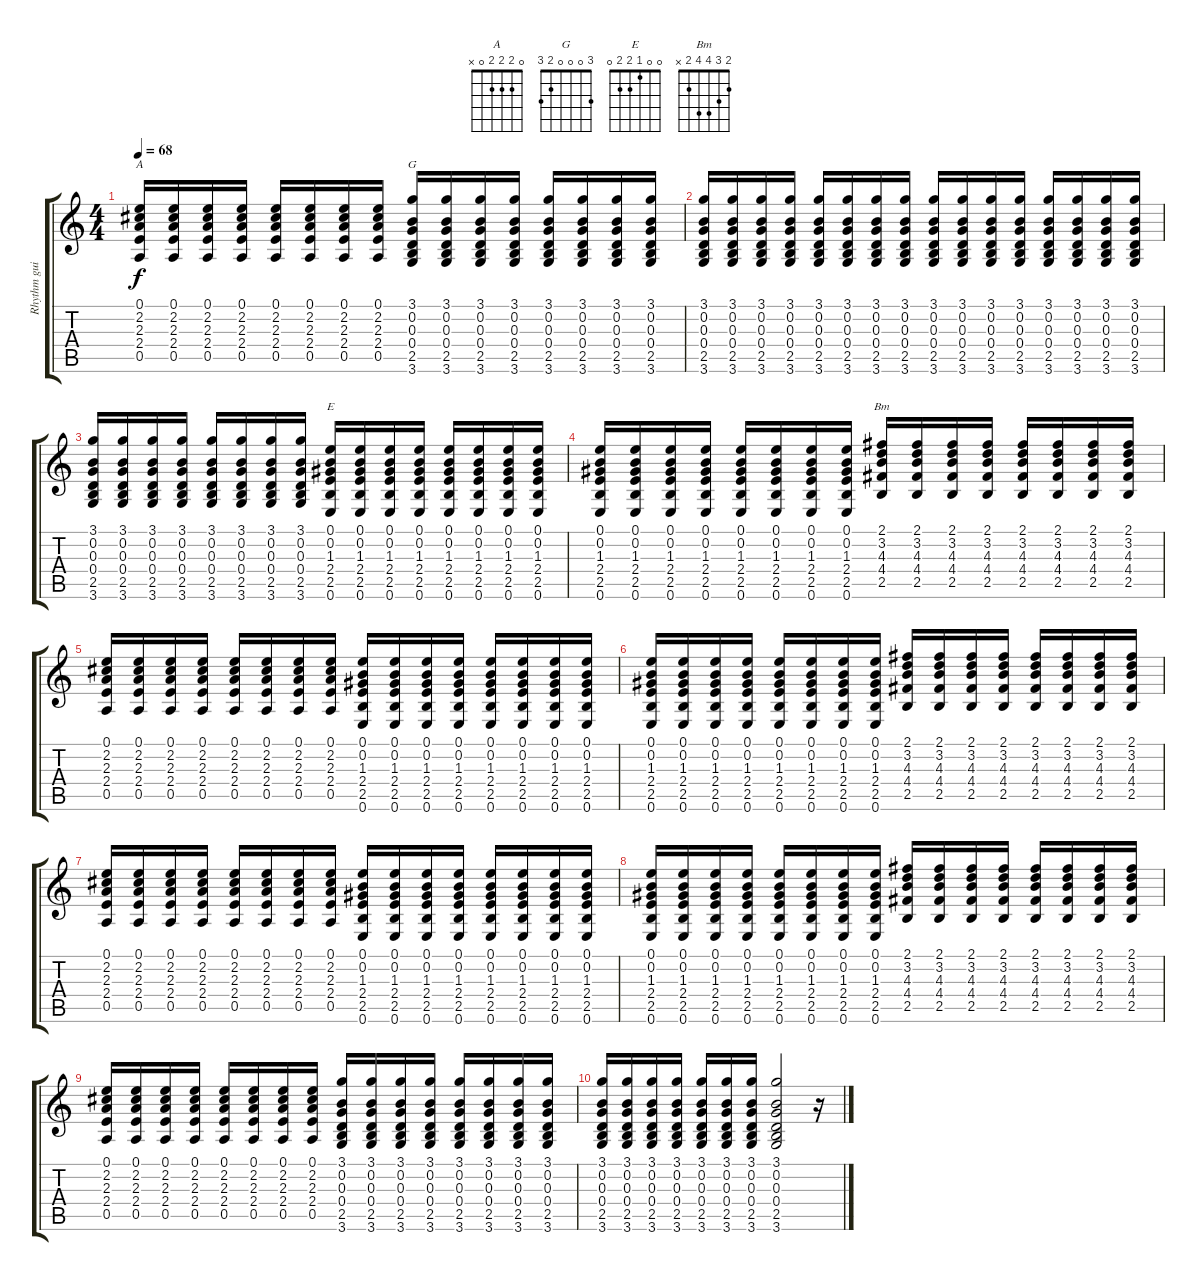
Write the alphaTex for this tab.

\track ("Rhythm guitar" "Rhythm gui") {instrument acousticguitarnylon}
\staff {score tabs}
\tuning (E4 B3 G3 D3 A2 E2) {hide}
\chord ("A" 0 2 2 2 0 x)
\chord ("G" 3 0 0 0 2 3)
\chord ("E" 0 0 1 2 2 0)
\chord ("Bm" 2 3 4 4 2 x)
\ts (4 4)
\tempo 68
\clef g2
\ks c
(0.1 2.2 2.3 2.4 0.5).16{ch "A" dy f} (0.1 2.2 2.3 2.4 0.5).16 (0.1 2.2 2.3 2.4 0.5).16 (0.1 2.2 2.3 2.4 0.5).16 (0.1 2.2 2.3 2.4 0.5).16 (0.1 2.2 2.3 2.4 0.5).16 (0.1 2.2 2.3 2.4 0.5).16 (0.1 2.2 2.3 2.4 0.5).16 (3.1 0.2 0.3 0.4 2.5 3.6).16{ch "G"} (3.1 0.2 0.3 0.4 2.5 3.6).16 (3.1 0.2 0.3 0.4 2.5 3.6).16 (3.1 0.2 0.3 0.4 2.5 3.6).16 (3.1 0.2 0.3 0.4 2.5 3.6).16 (3.1 0.2 0.3 0.4 2.5 3.6).16 (3.1 0.2 0.3 0.4 2.5 3.6).16 (3.1 0.2 0.3 0.4 2.5 3.6).16 |
(3.1 0.2 0.3 0.4 2.5 3.6).16 (3.1 0.2 0.3 0.4 2.5 3.6).16 (3.1 0.2 0.3 0.4 2.5 3.6).16 (3.1 0.2 0.3 0.4 2.5 3.6).16 (3.1 0.2 0.3 0.4 2.5 3.6).16 (3.1 0.2 0.3 0.4 2.5 3.6).16 (3.1 0.2 0.3 0.4 2.5 3.6).16 (3.1 0.2 0.3 0.4 2.5 3.6).16 (3.1 0.2 0.3 0.4 2.5 3.6).16 (3.1 0.2 0.3 0.4 2.5 3.6).16 (3.1 0.2 0.3 0.4 2.5 3.6).16 (3.1 0.2 0.3 0.4 2.5 3.6).16 (3.1 0.2 0.3 0.4 2.5 3.6).16 (3.1 0.2 0.3 0.4 2.5 3.6).16 (3.1 0.2 0.3 0.4 2.5 3.6).16 (3.1 0.2 0.3 0.4 2.5 3.6).16 |
(3.1 0.2 0.3 0.4 2.5 3.6).16 (3.1 0.2 0.3 0.4 2.5 3.6).16 (3.1 0.2 0.3 0.4 2.5 3.6).16 (3.1 0.2 0.3 0.4 2.5 3.6).16 (3.1 0.2 0.3 0.4 2.5 3.6).16 (3.1 0.2 0.3 0.4 2.5 3.6).16 (3.1 0.2 0.3 0.4 2.5 3.6).16 (3.1 0.2 0.3 0.4 2.5 3.6).16 (0.1 0.2 1.3 2.4 2.5 0.6).16{ch "E"} (0.1 0.2 1.3 2.4 2.5 0.6).16 (0.1 0.2 1.3 2.4 2.5 0.6).16 (0.1 0.2 1.3 2.4 2.5 0.6).16 (0.1 0.2 1.3 2.4 2.5 0.6).16 (0.1 0.2 1.3 2.4 2.5 0.6).16 (0.1 0.2 1.3 2.4 2.5 0.6).16 (0.1 0.2 1.3 2.4 2.5 0.6).16 |
(0.1 0.2 1.3 2.4 2.5 0.6).16 (0.1 0.2 1.3 2.4 2.5 0.6).16 (0.1 0.2 1.3 2.4 2.5 0.6).16 (0.1 0.2 1.3 2.4 2.5 0.6).16 (0.1 0.2 1.3 2.4 2.5 0.6).16 (0.1 0.2 1.3 2.4 2.5 0.6).16 (0.1 0.2 1.3 2.4 2.5 0.6).16 (0.1 0.2 1.3 2.4 2.5 0.6).16 (2.1 3.2 4.3 4.4 2.5).16{ch "Bm"} (2.1 3.2 4.3 4.4 2.5).16 (2.1 3.2 4.3 4.4 2.5).16 (2.1 3.2 4.3 4.4 2.5).16 (2.1 3.2 4.3 4.4 2.5).16 (2.1 3.2 4.3 4.4 2.5).16 (2.1 3.2 4.3 4.4 2.5).16 (2.1 3.2 4.3 4.4 2.5).16 |
(0.1 2.2 2.3 2.4 0.5).16 (0.1 2.2 2.3 2.4 0.5).16 (0.1 2.2 2.3 2.4 0.5).16 (0.1 2.2 2.3 2.4 0.5).16 (0.1 2.2 2.3 2.4 0.5).16 (0.1 2.2 2.3 2.4 0.5).16 (0.1 2.2 2.3 2.4 0.5).16 (0.1 2.2 2.3 2.4 0.5).16 (0.1 0.2 1.3 2.4 2.5 0.6).16 (0.1 0.2 1.3 2.4 2.5 0.6).16 (0.1 0.2 1.3 2.4 2.5 0.6).16 (0.1 0.2 1.3 2.4 2.5 0.6).16 (0.1 0.2 1.3 2.4 2.5 0.6).16 (0.1 0.2 1.3 2.4 2.5 0.6).16 (0.1 0.2 1.3 2.4 2.5 0.6).16 (0.1 0.2 1.3 2.4 2.5 0.6).16 |
(0.1 0.2 1.3 2.4 2.5 0.6).16 (0.1 0.2 1.3 2.4 2.5 0.6).16 (0.1 0.2 1.3 2.4 2.5 0.6).16 (0.1 0.2 1.3 2.4 2.5 0.6).16 (0.1 0.2 1.3 2.4 2.5 0.6).16 (0.1 0.2 1.3 2.4 2.5 0.6).16 (0.1 0.2 1.3 2.4 2.5 0.6).16 (0.1 0.2 1.3 2.4 2.5 0.6).16 (2.1 3.2 4.3 4.4 2.5).16 (2.1 3.2 4.3 4.4 2.5).16 (2.1 3.2 4.3 4.4 2.5).16 (2.1 3.2 4.3 4.4 2.5).16 (2.1 3.2 4.3 4.4 2.5).16 (2.1 3.2 4.3 4.4 2.5).16 (2.1 3.2 4.3 4.4 2.5).16 (2.1 3.2 4.3 4.4 2.5).16 |
(0.1 2.2 2.3 2.4 0.5).16 (0.1 2.2 2.3 2.4 0.5).16 (0.1 2.2 2.3 2.4 0.5).16 (0.1 2.2 2.3 2.4 0.5).16 (0.1 2.2 2.3 2.4 0.5).16 (0.1 2.2 2.3 2.4 0.5).16 (0.1 2.2 2.3 2.4 0.5).16 (0.1 2.2 2.3 2.4 0.5).16 (0.1 0.2 1.3 2.4 2.5 0.6).16 (0.1 0.2 1.3 2.4 2.5 0.6).16 (0.1 0.2 1.3 2.4 2.5 0.6).16 (0.1 0.2 1.3 2.4 2.5 0.6).16 (0.1 0.2 1.3 2.4 2.5 0.6).16 (0.1 0.2 1.3 2.4 2.5 0.6).16 (0.1 0.2 1.3 2.4 2.5 0.6).16 (0.1 0.2 1.3 2.4 2.5 0.6).16 |
(0.1 0.2 1.3 2.4 2.5 0.6).16 (0.1 0.2 1.3 2.4 2.5 0.6).16 (0.1 0.2 1.3 2.4 2.5 0.6).16 (0.1 0.2 1.3 2.4 2.5 0.6).16 (0.1 0.2 1.3 2.4 2.5 0.6).16 (0.1 0.2 1.3 2.4 2.5 0.6).16 (0.1 0.2 1.3 2.4 2.5 0.6).16 (0.1 0.2 1.3 2.4 2.5 0.6).16 (2.1 3.2 4.3 4.4 2.5).16 (2.1 3.2 4.3 4.4 2.5).16 (2.1 3.2 4.3 4.4 2.5).16 (2.1 3.2 4.3 4.4 2.5).16 (2.1 3.2 4.3 4.4 2.5).16 (2.1 3.2 4.3 4.4 2.5).16 (2.1 3.2 4.3 4.4 2.5).16 (2.1 3.2 4.3 4.4 2.5).16 |
(0.1 2.2 2.3 2.4 0.5).16 (0.1 2.2 2.3 2.4 0.5).16 (0.1 2.2 2.3 2.4 0.5).16 (0.1 2.2 2.3 2.4 0.5).16 (0.1 2.2 2.3 2.4 0.5).16 (0.1 2.2 2.3 2.4 0.5).16 (0.1 2.2 2.3 2.4 0.5).16 (0.1 2.2 2.3 2.4 0.5).16 (3.1 0.2 0.3 0.4 2.5 3.6).16 (3.1 0.2 0.3 0.4 2.5 3.6).16 (3.1 0.2 0.3 0.4 2.5 3.6).16 (3.1 0.2 0.3 0.4 2.5 3.6).16 (3.1 0.2 0.3 0.4 2.5 3.6).16 (3.1 0.2 0.3 0.4 2.5 3.6).16 (3.1 0.2 0.3 0.4 2.5 3.6).16 (3.1 0.2 0.3 0.4 2.5 3.6).16 |
(3.1 0.2 0.3 0.4 2.5 3.6).16 (3.1 0.2 0.3 0.4 2.5 3.6).16 (3.1 0.2 0.3 0.4 2.5 3.6).16 (3.1 0.2 0.3 0.4 2.5 3.6).16 (3.1 0.2 0.3 0.4 2.5 3.6).16 (3.1 0.2 0.3 0.4 2.5 3.6).16 (3.1 0.2 0.3 0.4 2.5 3.6).16 (3.1 0.2 0.3 0.4 2.5 3.6).2 r.16
